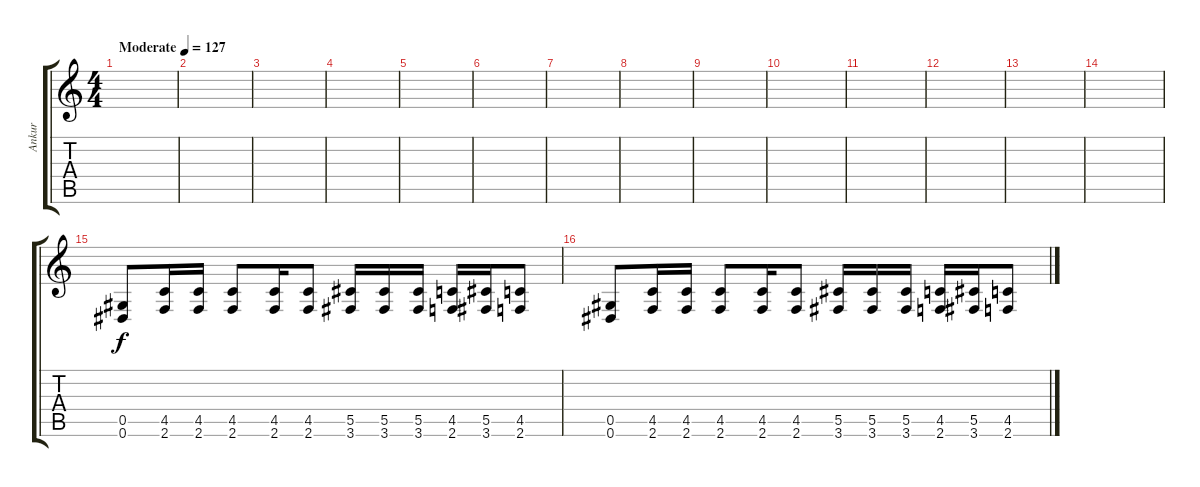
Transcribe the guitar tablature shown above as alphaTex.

\track ("Ankur" "Ankur") {instrument distortionguitar}
\staff {score tabs}
\tuning (Eb4 Bb3 Gb3 Db3 Ab2 Eb2) {hide}
\ts (4 4)
\tempo (127 "Moderate")
\clef g2
\ks c
|
|
|
|
|
|
|
|
|
|
|
|
|
|
(0.5 0.6).8 (4.5 2.6).16 (4.5 2.6).16 (4.5 2.6).8 (4.5 2.6).16 (4.5 2.6).8 (5.5 3.6).16 (5.5 3.6).16 (5.5 3.6).16 (4.5 2.6).16 (5.5 3.6).16 (4.5 2.6).8 |
(0.5 0.6).8 (4.5 2.6).16 (4.5 2.6).16 (4.5 2.6).8 (4.5 2.6).16 (4.5 2.6).8 (5.5 3.6).16 (5.5 3.6).16 (5.5 3.6).16 (4.5 2.6).16 (5.5 3.6).16 (4.5 2.6).8
